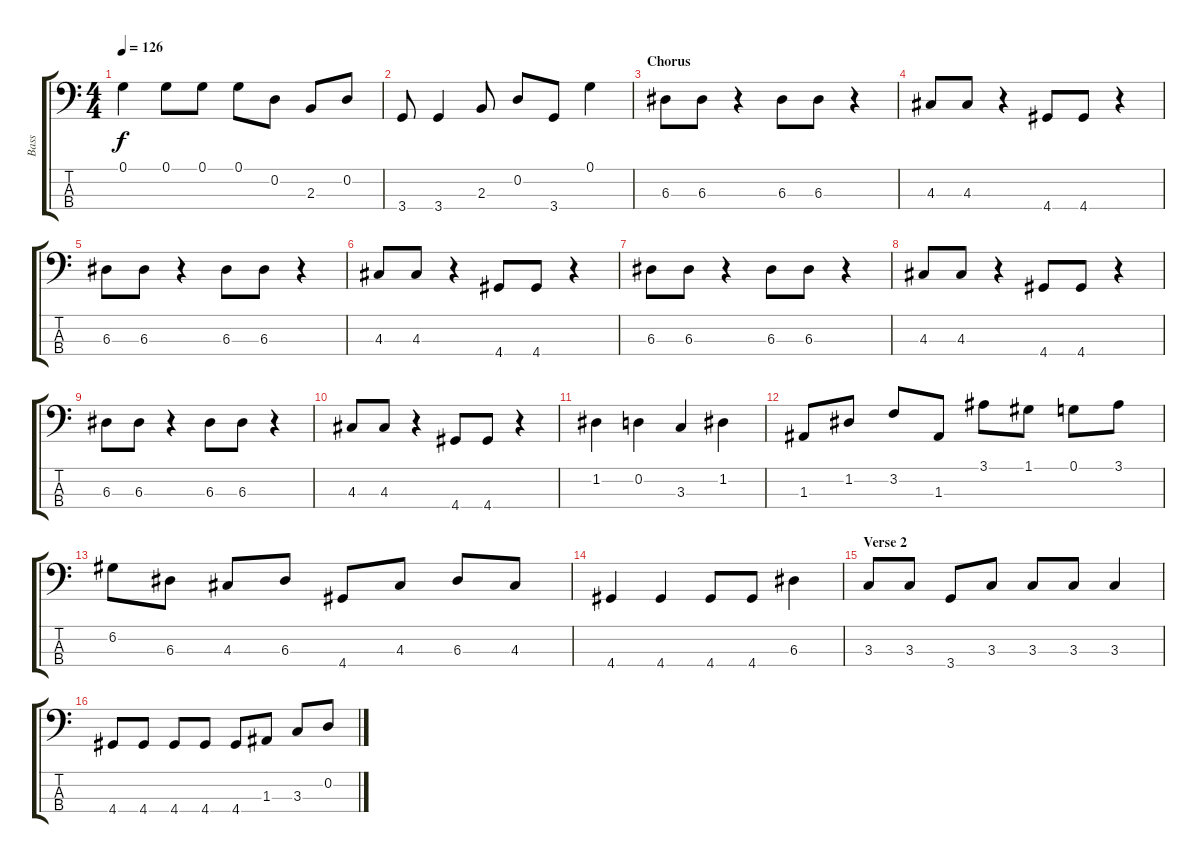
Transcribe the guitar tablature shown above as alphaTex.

\track ("Bass" "Bass") {instrument electricbassfinger}
\staff {score tabs}
\tuning (G2 D2 A1 E1) {hide}
\ts (4 4)
\tempo 126
\clef f4
\ks c
0.1.4{dy f} 0.1.8 0.1.8 0.1.8 0.2.8 2.3.8 0.2.8 |
3.4.8 3.4.4 2.3.8 0.2.8 3.4.8 0.1.4 |
\section ("" "Chorus")
6.3.8 6.3.8 r.4 6.3.8 6.3.8 r.4 |
4.3.8 4.3.8 r.4 4.4.8 4.4.8 r.4 |
6.3.8 6.3.8 r.4 6.3.8 6.3.8 r.4 |
4.3.8 4.3.8 r.4 4.4.8 4.4.8 r.4 |
6.3.8 6.3.8 r.4 6.3.8 6.3.8 r.4 |
4.3.8 4.3.8 r.4 4.4.8 4.4.8 r.4 |
6.3.8 6.3.8 r.4 6.3.8 6.3.8 r.4 |
4.3.8 4.3.8 r.4 4.4.8 4.4.8 r.4 |
1.2.4 0.2.4 3.3.4 1.2.4 |
1.3.8 1.2.8 3.2.8 1.3.8 3.1.8 1.1.8 0.1.8 3.1.8 |
6.2.8 6.3.8 4.3.8 6.3.8 4.4.8 4.3.8 6.3.8 4.3.8 |
4.4.4 4.4.4 4.4.8 4.4.8 6.3.4 |
\section ("" "Verse 2")
3.3.8 3.3.8 3.4.8 3.3.8 3.3.8 3.3.8 3.3.4 |
4.4.8 4.4.8 4.4.8 4.4.8 4.4.8 1.3.8 3.3.8 0.2.8
